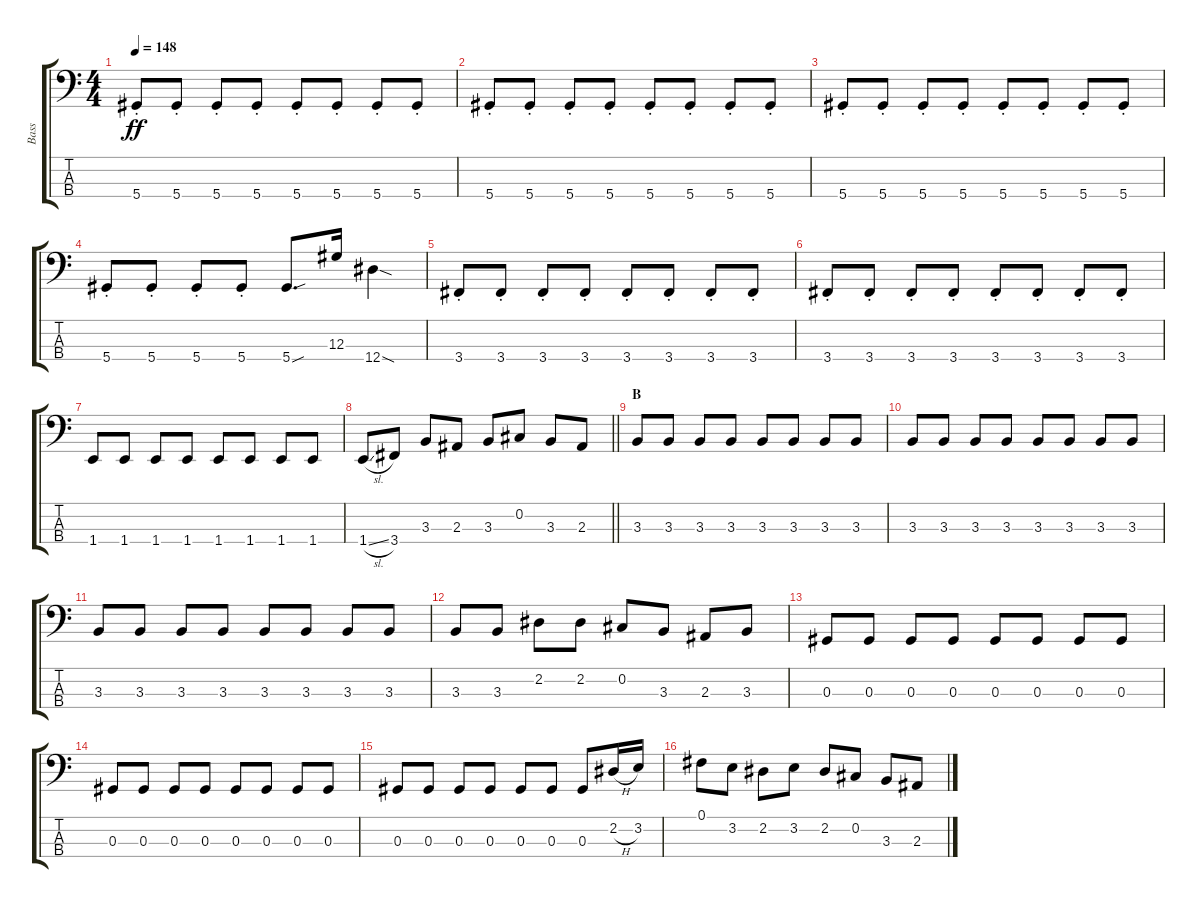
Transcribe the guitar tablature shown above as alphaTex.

\track ("Bass" "Bass") {instrument electricbassfinger}
\staff {score tabs}
\tuning (Gb2 Db2 Ab1 Eb1) {hide}
\ts (4 4)
\tempo 148
\clef f4
\ks c
5.4{st}.8{dy ff} 5.4{st}.8 5.4{st}.8 5.4{st}.8 5.4{st}.8 5.4{st}.8 5.4{st}.8 5.4{st}.8 |
5.4{st}.8 5.4{st}.8 5.4{st}.8 5.4{st}.8 5.4{st}.8 5.4{st}.8 5.4{st}.8 5.4{st}.8 |
5.4{st}.8 5.4{st}.8 5.4{st}.8 5.4{st}.8 5.4{st}.8 5.4{st}.8 5.4{st}.8 5.4{st}.8 |
5.4{st}.8 5.4{st}.8 5.4{st}.8 5.4{st}.8 5.4{sou}.8{d} 12.3.16 12.4{sod}.4 |
3.4{st}.8 3.4{st}.8 3.4{st}.8 3.4{st}.8 3.4{st}.8 3.4{st}.8 3.4{st}.8 3.4{st}.8 |
3.4{st}.8 3.4{st}.8 3.4{st}.8 3.4{st}.8 3.4{st}.8 3.4{st}.8 3.4{st}.8 3.4{st}.8 |
1.4.8 1.4.8 1.4.8 1.4.8 1.4.8 1.4.8 1.4.8 1.4.8 |
\barLineRight lightlight
1.4{sl}.8 3.4.8 3.3.8 2.3.8 3.3.8 0.2.8 3.3.8 2.3.8 |
\section ("" "B")
3.3.8 3.3.8 3.3.8 3.3.8 3.3.8 3.3.8 3.3.8 3.3.8 |
3.3.8 3.3.8 3.3.8 3.3.8 3.3.8 3.3.8 3.3.8 3.3.8 |
3.3.8 3.3.8 3.3.8 3.3.8 3.3.8 3.3.8 3.3.8 3.3.8 |
3.3.8 3.3.8 2.2.8 2.2.8 0.2.8 3.3.8 2.3.8 3.3.8 |
0.3.8 0.3.8 0.3.8 0.3.8 0.3.8 0.3.8 0.3.8 0.3.8 |
0.3.8 0.3.8 0.3.8 0.3.8 0.3.8 0.3.8 0.3.8 0.3.8 |
0.3.8 0.3.8 0.3.8 0.3.8 0.3.8 0.3.8 0.3.8 2.2{h}.16 3.2.16 |
0.1.8 3.2.8 2.2.8 3.2.8 2.2.8 0.2.8 3.3.8 2.3.8
